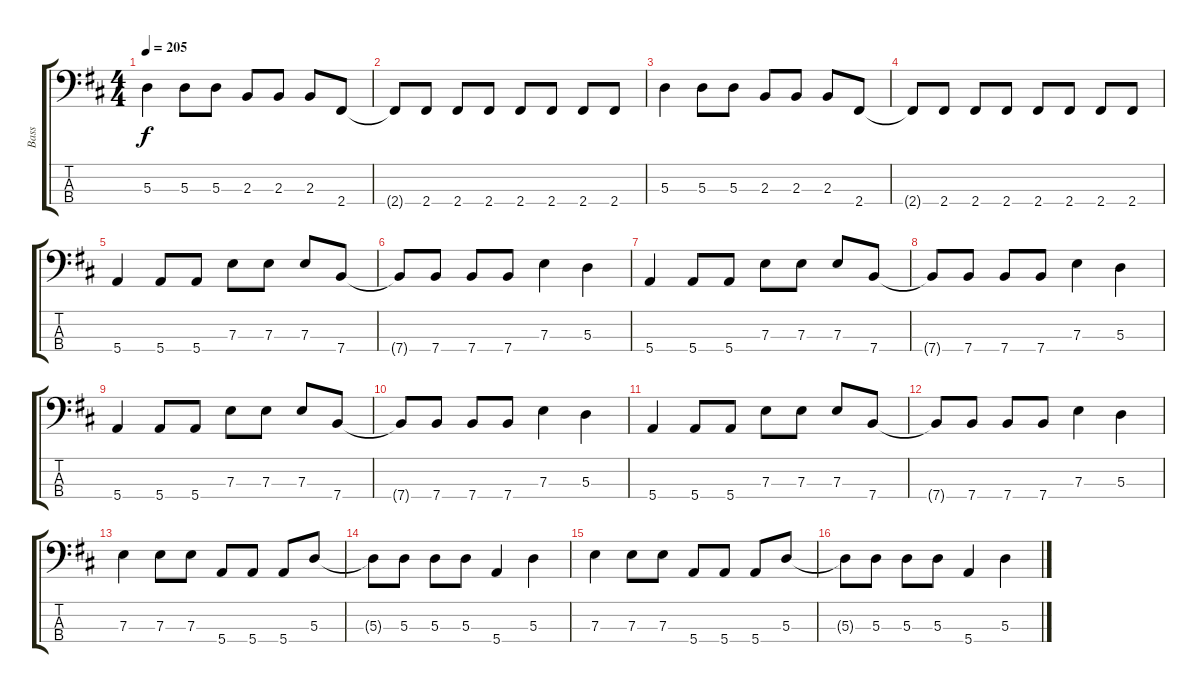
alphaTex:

\track ("Bass" "Bass") {instrument electricbasspick}
\staff {score tabs}
\tuning (G2 D2 A1 E1) {hide}
\ts (4 4)
\tempo 205
\clef f4
\ks d
5.3.4{dy f} 5.3.8 5.3.8 2.3.8 2.3.8 2.3.8 2.4.8 |
2.4{t}.8 2.4.8 2.4.8 2.4.8 2.4.8 2.4.8 2.4.8 2.4.8 |
5.3.4 5.3.8 5.3.8 2.3.8 2.3.8 2.3.8 2.4.8 |
2.4{t}.8 2.4.8 2.4.8 2.4.8 2.4.8 2.4.8 2.4.8 2.4.8 |
5.4.4 5.4.8 5.4.8 7.3.8 7.3.8 7.3.8 7.4.8 |
7.4{t}.8 7.4.8 7.4.8 7.4.8 7.3.4 5.3.4 |
5.4.4 5.4.8 5.4.8 7.3.8 7.3.8 7.3.8 7.4.8 |
7.4{t}.8 7.4.8 7.4.8 7.4.8 7.3.4 5.3.4 |
5.4.4 5.4.8 5.4.8 7.3.8 7.3.8 7.3.8 7.4.8 |
7.4{t}.8 7.4.8 7.4.8 7.4.8 7.3.4 5.3.4 |
5.4.4 5.4.8 5.4.8 7.3.8 7.3.8 7.3.8 7.4.8 |
7.4{t}.8 7.4.8 7.4.8 7.4.8 7.3.4 5.3.4 |
7.3.4 7.3.8 7.3.8 5.4.8 5.4.8 5.4.8 5.3.8 |
5.3{t}.8 5.3.8 5.3.8 5.3.8 5.4.4 5.3.4 |
7.3.4 7.3.8 7.3.8 5.4.8 5.4.8 5.4.8 5.3.8 |
5.3{t}.8 5.3.8 5.3.8 5.3.8 5.4.4 5.3.4
